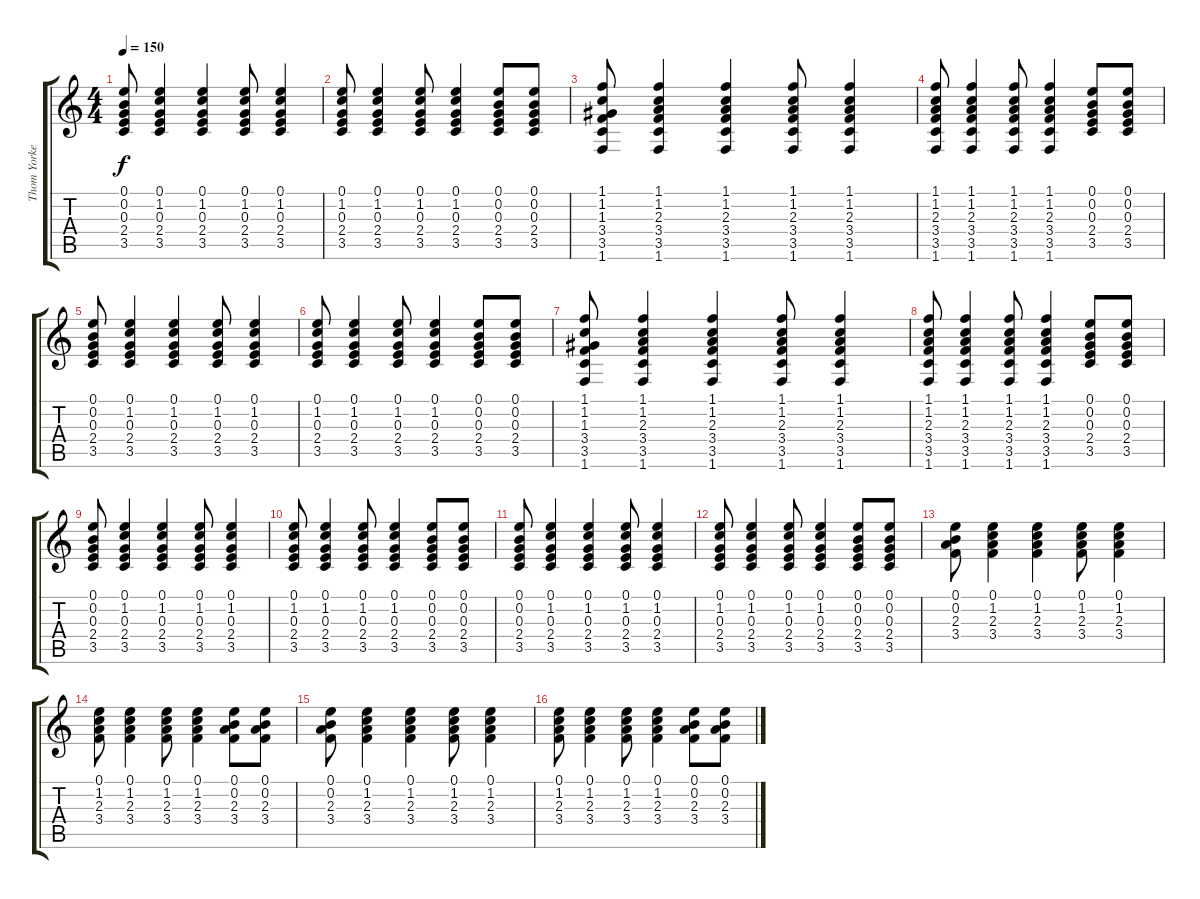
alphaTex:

\track ("Thom Yorke" "Thom Yorke") {instrument acousticguitarnylon}
\staff {score tabs}
\tuning (E4 B3 G3 D3 A2 E2) {hide}
\ts (4 4)
\tempo 150
\clef g2
\ks c
(0.1 0.2 0.3 2.4 3.5).8{dy f} (0.1 1.2 0.3 2.4 3.5).4 (0.1 1.2 0.3 2.4 3.5).4 (0.1 1.2 0.3 2.4 3.5).8 (0.1 1.2 0.3 2.4 3.5).4 |
(0.1 1.2 0.3 2.4 3.5).8 (0.1 1.2 0.3 2.4 3.5).4 (0.1 1.2 0.3 2.4 3.5).8 (0.1 1.2 0.3 2.4 3.5).4 (0.1 0.2 0.3 2.4 3.5).8 (0.1 0.2 0.3 2.4 3.5).8 |
(1.1 1.2 1.3 3.4 3.5 1.6).8 (1.1 1.2 2.3 3.4 3.5 1.6).4 (1.1 1.2 2.3 3.4 3.5 1.6).4 (1.1 1.2 2.3 3.4 3.5 1.6).8 (1.1 1.2 2.3 3.4 3.5 1.6).4 |
(1.1 1.2 2.3 3.4 3.5 1.6).8 (1.1 1.2 2.3 3.4 3.5 1.6).4 (1.1 1.2 2.3 3.4 3.5 1.6).8 (1.1 1.2 2.3 3.4 3.5 1.6).4 (0.1 0.2 0.3 2.4 3.5).8 (0.1 0.2 0.3 2.4 3.5).8 |
(0.1 0.2 0.3 2.4 3.5).8 (0.1 1.2 0.3 2.4 3.5).4 (0.1 1.2 0.3 2.4 3.5).4 (0.1 1.2 0.3 2.4 3.5).8 (0.1 1.2 0.3 2.4 3.5).4 |
(0.1 1.2 0.3 2.4 3.5).8 (0.1 1.2 0.3 2.4 3.5).4 (0.1 1.2 0.3 2.4 3.5).8 (0.1 1.2 0.3 2.4 3.5).4 (0.1 0.2 0.3 2.4 3.5).8 (0.1 0.2 0.3 2.4 3.5).8 |
(1.1 1.2 1.3 3.4 3.5 1.6).8 (1.1 1.2 2.3 3.4 3.5 1.6).4 (1.1 1.2 2.3 3.4 3.5 1.6).4 (1.1 1.2 2.3 3.4 3.5 1.6).8 (1.1 1.2 2.3 3.4 3.5 1.6).4 |
(1.1 1.2 2.3 3.4 3.5 1.6).8 (1.1 1.2 2.3 3.4 3.5 1.6).4 (1.1 1.2 2.3 3.4 3.5 1.6).8 (1.1 1.2 2.3 3.4 3.5 1.6).4 (0.1 0.2 0.3 2.4 3.5).8 (0.1 0.2 0.3 2.4 3.5).8 |
(0.1 0.2 0.3 2.4 3.5).8 (0.1 1.2 0.3 2.4 3.5).4 (0.1 1.2 0.3 2.4 3.5).4 (0.1 1.2 0.3 2.4 3.5).8 (0.1 1.2 0.3 2.4 3.5).4 |
(0.1 1.2 0.3 2.4 3.5).8 (0.1 1.2 0.3 2.4 3.5).4 (0.1 1.2 0.3 2.4 3.5).8 (0.1 1.2 0.3 2.4 3.5).4 (0.1 0.2 0.3 2.4 3.5).8 (0.1 0.2 0.3 2.4 3.5).8 |
(0.1 0.2 0.3 2.4 3.5).8 (0.1 1.2 0.3 2.4 3.5).4 (0.1 1.2 0.3 2.4 3.5).4 (0.1 1.2 0.3 2.4 3.5).8 (0.1 1.2 0.3 2.4 3.5).4 |
(0.1 1.2 0.3 2.4 3.5).8 (0.1 1.2 0.3 2.4 3.5).4 (0.1 1.2 0.3 2.4 3.5).8 (0.1 1.2 0.3 2.4 3.5).4 (0.1 0.2 0.3 2.4 3.5).8 (0.1 0.2 0.3 2.4 3.5).8 |
(0.1 0.2 2.3 3.4).8 (0.1 1.2 2.3 3.4).4 (0.1 1.2 2.3 3.4).4 (0.1 1.2 2.3 3.4).8 (0.1 1.2 2.3 3.4).4 |
(0.1 1.2 2.3 3.4).8 (0.1 1.2 2.3 3.4).4 (0.1 1.2 2.3 3.4).8 (0.1 1.2 2.3 3.4).4 (0.1 0.2 2.3 3.4).8 (0.1 0.2 2.3 3.4).8 |
(0.1 0.2 2.3 3.4).8 (0.1 1.2 2.3 3.4).4 (0.1 1.2 2.3 3.4).4 (0.1 1.2 2.3 3.4).8 (0.1 1.2 2.3 3.4).4 |
(0.1 1.2 2.3 3.4).8 (0.1 1.2 2.3 3.4).4 (0.1 1.2 2.3 3.4).8 (0.1 1.2 2.3 3.4).4 (0.1 0.2 2.3 3.4).8 (0.1 0.2 2.3 3.4).8
